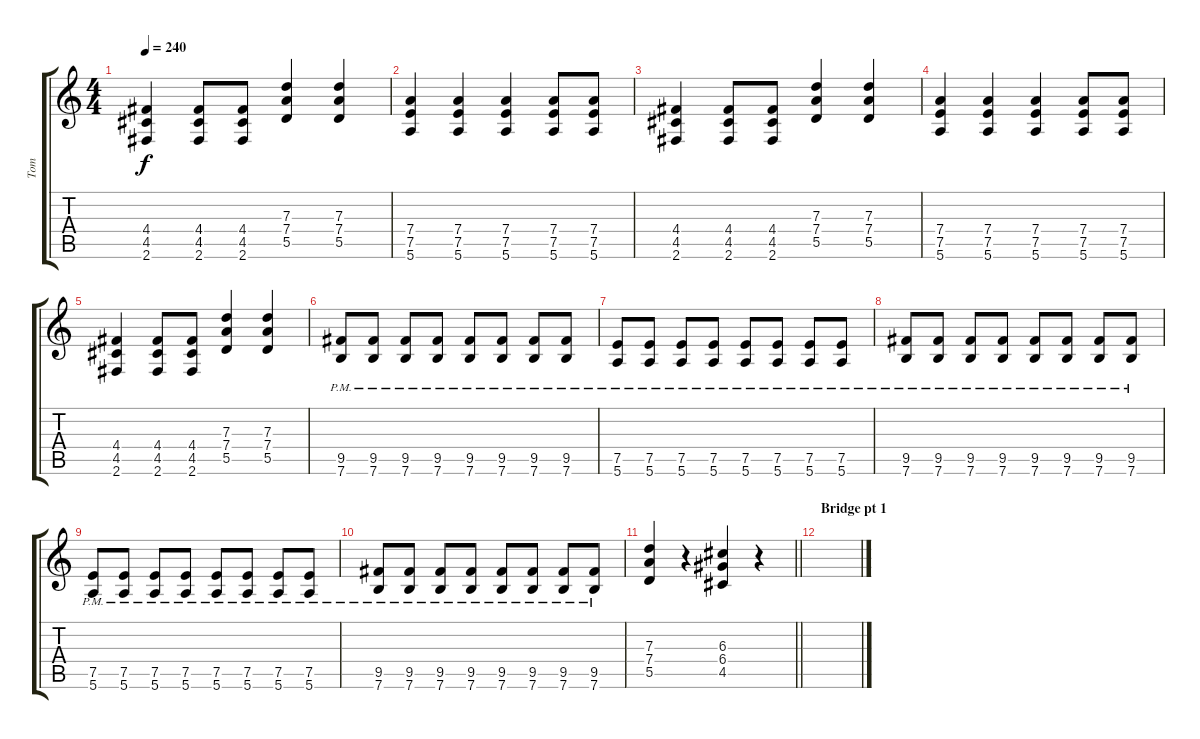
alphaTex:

\track ("Tom" "Tom") {instrument distortionguitar}
\staff {score tabs}
\tuning (E4 B3 G3 D3 A2 E2) {hide}
\ts (4 4)
\tempo 240
\clef g2
\ks c
(4.4 4.5 2.6).4{dy f} (4.4 4.5 2.6).8 (4.4 4.5 2.6).8 (7.3 7.4 5.5).4 (7.3 7.4 5.5).4 |
(7.4 7.5 5.6).4 (7.4 7.5 5.6).4 (7.4 7.5 5.6).4 (7.4 7.5 5.6).8 (7.4 7.5 5.6).8 |
(4.4 4.5 2.6).4 (4.4 4.5 2.6).8 (4.4 4.5 2.6).8 (7.3 7.4 5.5).4 (7.3 7.4 5.5).4 |
(7.4 7.5 5.6).4 (7.4 7.5 5.6).4 (7.4 7.5 5.6).4 (7.4 7.5 5.6).8 (7.4 7.5 5.6).8 |
(4.4 4.5 2.6).4 (4.4 4.5 2.6).8 (4.4 4.5 2.6).8 (7.3 7.4 5.5).4 (7.3 7.4 5.5).4 |
(9.5{pm} 7.6{pm}).8 (9.5{pm} 7.6{pm}).8 (9.5{pm} 7.6{pm}).8 (9.5{pm} 7.6{pm}).8 (9.5{pm} 7.6{pm}).8 (9.5{pm} 7.6{pm}).8 (9.5{pm} 7.6{pm}).8 (9.5{pm} 7.6{pm}).8 |
(7.5{pm} 5.6{pm}).8 (7.5{pm} 5.6{pm}).8 (7.5{pm} 5.6{pm}).8 (7.5{pm} 5.6{pm}).8 (7.5{pm} 5.6{pm}).8 (7.5{pm} 5.6{pm}).8 (7.5{pm} 5.6{pm}).8 (7.5{pm} 5.6{pm}).8 |
(9.5{pm} 7.6{pm}).8 (9.5{pm} 7.6{pm}).8 (9.5{pm} 7.6{pm}).8 (9.5{pm} 7.6{pm}).8 (9.5{pm} 7.6{pm}).8 (9.5{pm} 7.6{pm}).8 (9.5{pm} 7.6{pm}).8 (9.5{pm} 7.6{pm}).8 |
(7.5{pm} 5.6{pm}).8 (7.5{pm} 5.6{pm}).8 (7.5{pm} 5.6{pm}).8 (7.5{pm} 5.6{pm}).8 (7.5{pm} 5.6{pm}).8 (7.5{pm} 5.6{pm}).8 (7.5{pm} 5.6{pm}).8 (7.5{pm} 5.6{pm}).8 |
(9.5{pm} 7.6{pm}).8 (9.5{pm} 7.6{pm}).8 (9.5{pm} 7.6{pm}).8 (9.5{pm} 7.6{pm}).8 (9.5{pm} 7.6{pm}).8 (9.5{pm} 7.6{pm}).8 (9.5{pm} 7.6{pm}).8 (9.5{pm} 7.6{pm}).8 |
\barLineRight lightlight
(7.3 7.4 5.5).4 r.4 (6.3 6.4 4.5).4 r.4 |
\section ("" "Bridge pt 1")
